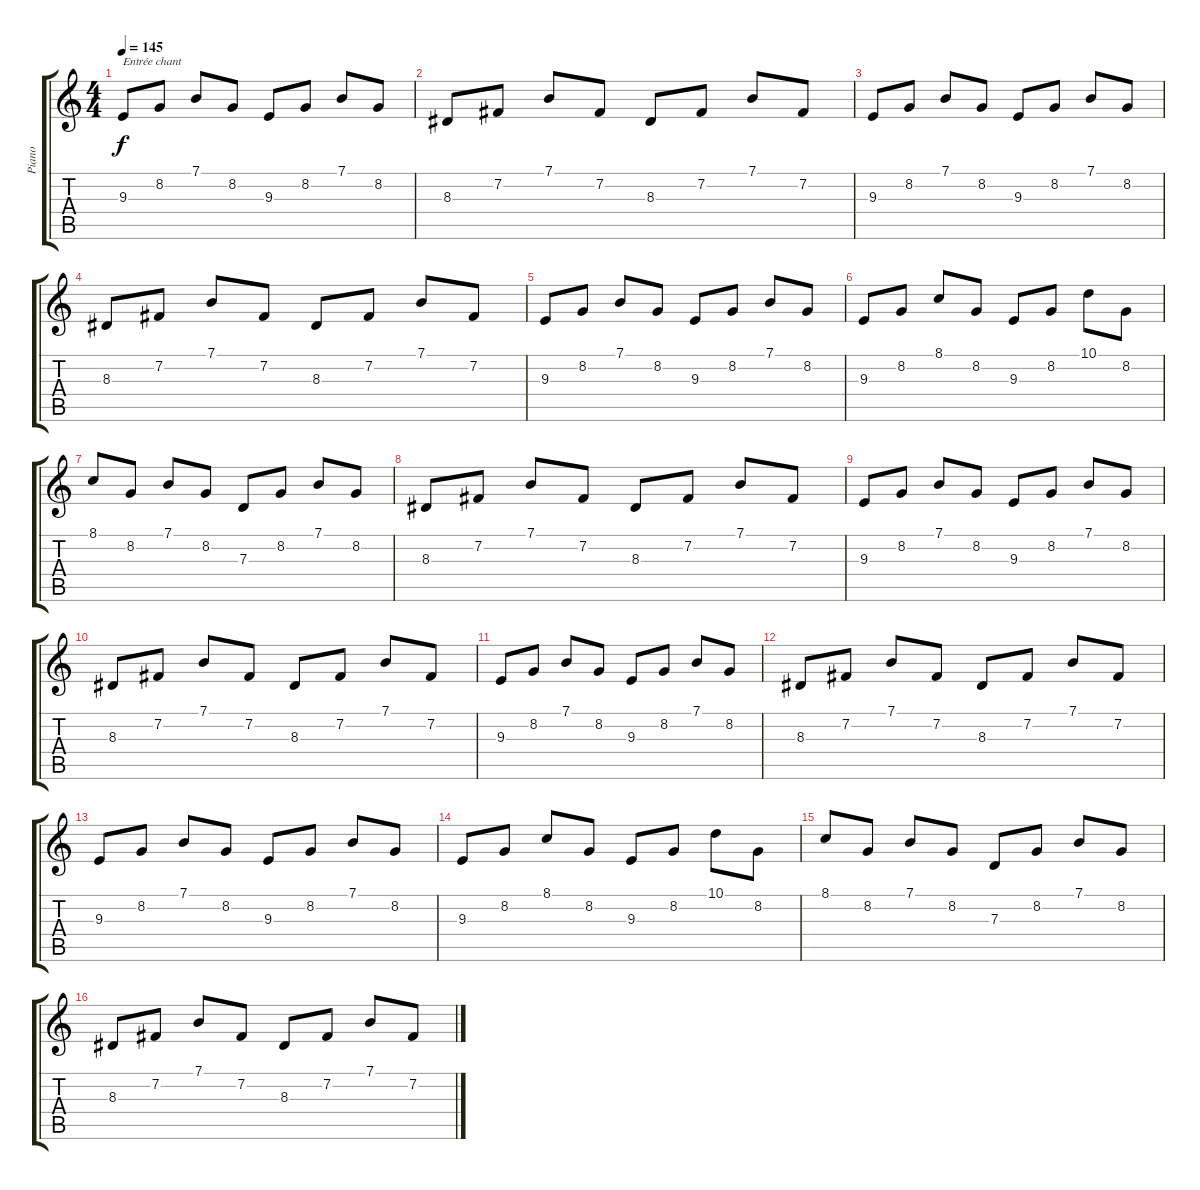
\track ("Piano" "Piano") {instrument drawbarorgan}
\staff {score tabs}
\tuning (E4 B3 G3 D3 A2 E2) {hide}
\ts (4 4)
\tempo 145
\clef g2
\ks c
9.3.8{txt "Entrée chant" dy f} 8.2.8 7.1.8 8.2.8 9.3.8 8.2.8 7.1.8 8.2.8 |
8.3.8 7.2.8 7.1.8 7.2.8 8.3.8 7.2.8 7.1.8 7.2.8 |
9.3.8 8.2.8 7.1.8 8.2.8 9.3.8 8.2.8 7.1.8 8.2.8 |
8.3.8 7.2.8 7.1.8 7.2.8 8.3.8 7.2.8 7.1.8 7.2.8 |
9.3.8 8.2.8 7.1.8 8.2.8 9.3.8 8.2.8 7.1.8 8.2.8 |
9.3.8 8.2.8 8.1.8 8.2.8 9.3.8 8.2.8 10.1.8 8.2.8 |
8.1.8 8.2.8 7.1.8 8.2.8 7.3.8 8.2.8 7.1.8 8.2.8 |
8.3.8 7.2.8 7.1.8 7.2.8 8.3.8 7.2.8 7.1.8 7.2.8 |
9.3.8 8.2.8 7.1.8 8.2.8 9.3.8 8.2.8 7.1.8 8.2.8 |
8.3.8 7.2.8 7.1.8 7.2.8 8.3.8 7.2.8 7.1.8 7.2.8 |
9.3.8 8.2.8 7.1.8 8.2.8 9.3.8 8.2.8 7.1.8 8.2.8 |
8.3.8 7.2.8 7.1.8 7.2.8 8.3.8 7.2.8 7.1.8 7.2.8 |
9.3.8 8.2.8 7.1.8 8.2.8 9.3.8 8.2.8 7.1.8 8.2.8 |
9.3.8 8.2.8 8.1.8 8.2.8 9.3.8 8.2.8 10.1.8 8.2.8 |
8.1.8 8.2.8 7.1.8 8.2.8 7.3.8 8.2.8 7.1.8 8.2.8 |
8.3.8 7.2.8 7.1.8 7.2.8 8.3.8 7.2.8 7.1.8 7.2.8
